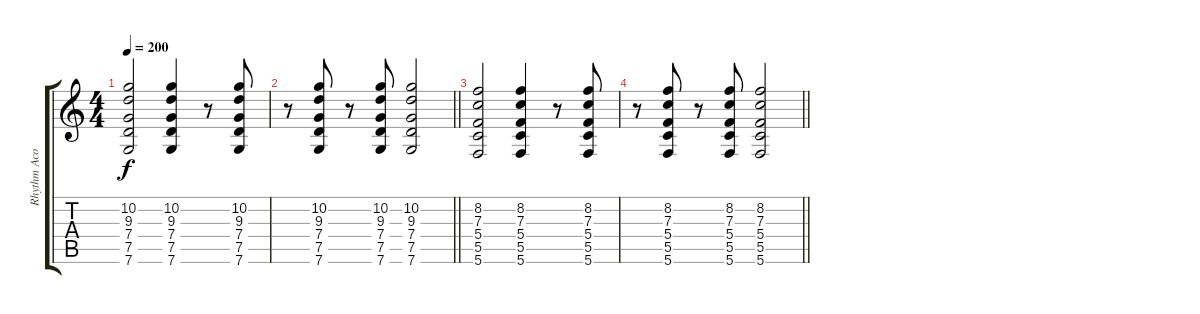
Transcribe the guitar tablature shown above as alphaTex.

\track ("Rhythm Acoustic" "Rhythm Aco") {instrument acousticguitarsteel}
\staff {score tabs}
\tuning (D4 A3 F3 C3 G2 C2) {hide}
\ts (4 4)
\tempo 200
\clef g2
\ks c
(10.2 9.3 7.4 7.5 7.6).2{dy f} (10.2 9.3 7.4 7.5 7.6).4 r.8 (10.2 9.3 7.4 7.5 7.6).8 |
\barLineRight lightlight
r.8 (10.2 9.3 7.4 7.5 7.6).8 r.8 (10.2 9.3 7.4 7.5 7.6).8 (10.2 9.3 7.4 7.5 7.6).2 |
(8.2 7.3 5.4 5.5 5.6).2 (8.2 7.3 5.4 5.5 5.6).4 r.8 (8.2 7.3 5.4 5.5 5.6).8 |
\barLineRight lightlight
r.8 (8.2 7.3 5.4 5.5 5.6).8 r.8 (8.2 7.3 5.4 5.5 5.6).8 (8.2 7.3 5.4 5.5 5.6).2
